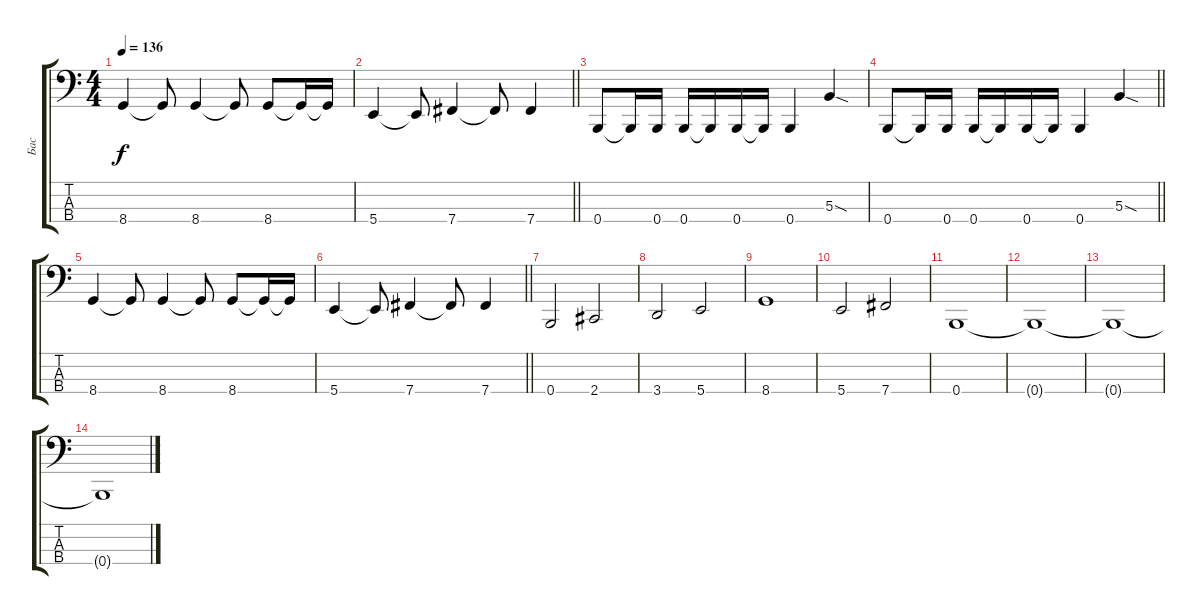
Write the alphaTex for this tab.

\track ("Бас" "Бас") {instrument electricbasspick}
\staff {score tabs}
\tuning (E2 B1 Gb1 B0) {hide}
\ts (4 4)
\tempo 136
\clef f4
\ks c
8.4.4{dy f} 8.4{t}.8 8.4.4 8.4{t}.8 8.4.8 8.4{t}.16 8.4{t}.16 |
\barLineRight lightlight
5.4.4 5.4{t}.8 7.4.4 7.4{t}.8 7.4.4 |
0.4.8 0.4{t}.16 0.4.16 0.4.16 0.4{t}.16 0.4.16 0.4{t}.16 0.4.4 5.3{sod}.4 |
\barLineRight lightlight
0.4.8 0.4{t}.16 0.4.16 0.4.16 0.4{t}.16 0.4.16 0.4{t}.16 0.4.4 5.3{sod}.4 |
8.4.4 8.4{t}.8 8.4.4 8.4{t}.8 8.4.8 8.4{t}.16 8.4{t}.16 |
\barLineRight lightlight
5.4.4 5.4{t}.8 7.4.4 7.4{t}.8 7.4.4 |
0.4.2 2.4.2 |
3.4.2 5.4.2 |
8.4.1 |
5.4.2 7.4.2 |
0.4.1 |
0.4{t}.1 |
0.4{t}.1 |
0.4{t}.1
